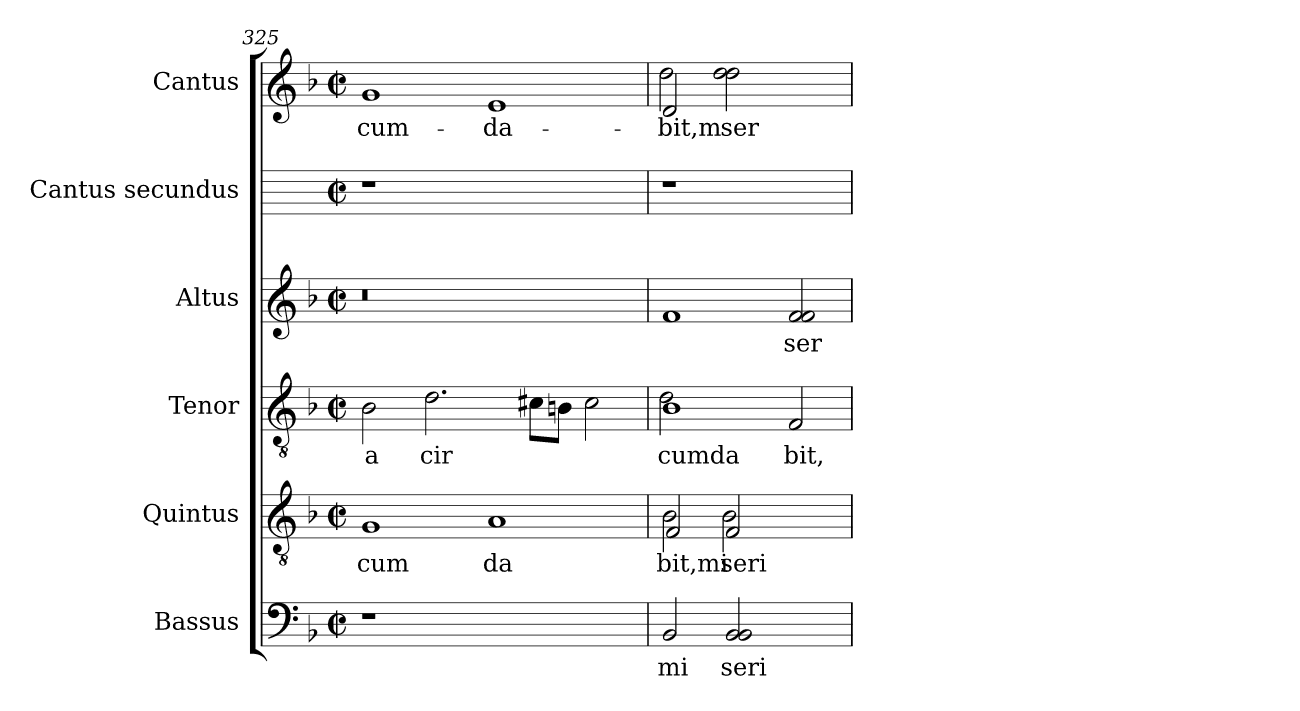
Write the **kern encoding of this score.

**kern	**text	**kern	**text	**kern	**text	**kern	**text	**kern	**kern	**text
*part6	*part6	*part5	*part5	*part4	*part4	*part3	*part3	*part2	*part1	*part1
*staff6	*staff6	*staff5	*staff5	*staff4	*staff4	*staff3	*staff3	*staff2	*staff1	*staff1
*I"Bassus	*	*I"Quintus	*	*I"Tenor	*	*I"Altus	*	*I"Cantus  secundus	*I"Cantus	*
*I'B	*	*I'Q	*	*I'T	*	*I'A	*	*	*I'C	*
*clefF4	*	*clefGv2	*	*clefGv2	*	*clefG2	*	*	*clefG2	*
*k[b-]	*	*k[b-]	*	*k[b-]	*	*k[b-]	*	*k[]	*k[b-]	*
*F:	*	*F:	*	*F:	*	*F:	*	*C:	*F:	*
*M2/2	*	*M2/2	*	*M2/2	*	*M2/2	*	*M2/2	*M2/2	*
*met(c|)	*	*met(c|)	*	*met(c|)	*	*met(c|)	*	*met(c|)	*met(c|)	*
=325	=325	=325	=325	=325	=325	=325	=325	=325	=325	=325
!	!	!	!LO:LY:b:cj	!	!LO:LY:b:cj	!	!	!	!	!LO:LY:b:cj
1r	.	1G	cum	2B-\	a	0r	.	1r	1g	-cum-
!	!	!	!	!	!LO:LY:b:cj	!	!	!	!	!
.	.	.	.	2.d\	cir	.	.	.	.	.
!	!	!	!LO:LY:b:cj	!	!	!	!	!	!	!LO:LY:b:cj
1ryy	.	1A	da	.	.	.	.	1ryy	1e	-da-
!	!	!	!	!	!LO:LY:b:cj	!	!	!	!	!
.	.	.	.	8c#\L	.	.	.	.	.	.
!	!	!	!	!	!LO:LY:b:cj	!	!	!	!	!
.	.	.	.	8B\J	.	.	.	.	.	.
!	!	!	!	!	!LO:LY:b:cj	!	!	!	!	!
.	.	.	.	2c#\	.	.	.	.	.	.
=326	=326	=326	=326	=326	=326	=326	=326	=326	=326	=326
!	!LO:LY:b:cj	!	!LO:LY:b:cj	!	!LO:LY:b:cj	!	!	!	!	!LO:LY:b:cj
*	*	*^	*	*^	*	*	*	*	*^	*
2BB-/	mi	2B-\	2F/	bit,mi	1B-	2d\	cumda	1f	.	1r	2d/	2dd\	-bit,m
!	!LO:LY:b:cj	!	!	!LO:LY:b:cj	!	!	!	!	!	!	!	!	!LO:LY:b:cj
2BB-/ 2BB-/	seri	2F/	2B-\	seri	.	1ryy	.	.	.	.	2dd\ 2dd\	2ryy	ser-
!	!	!	!	!	!	!	!LO:LY:b:cj	!	!LO:LY:b:cj	!	!	!	!
2ryy	.	2ryy	2ryy	.	2F/	.	bit,	2f/ 2f/	ser-	2ryy	2ryy	2ryy	.
*	*	*v	*v	*	*	*	*	*	*	*	*v	*v	*
*	*	*	*	*v	*v	*	*	*	*	*	*
=	=	=	=	=	=	=	=	=	=	=
*-	*-	*-	*-	*-	*-	*-	*-	*-	*-	*-
